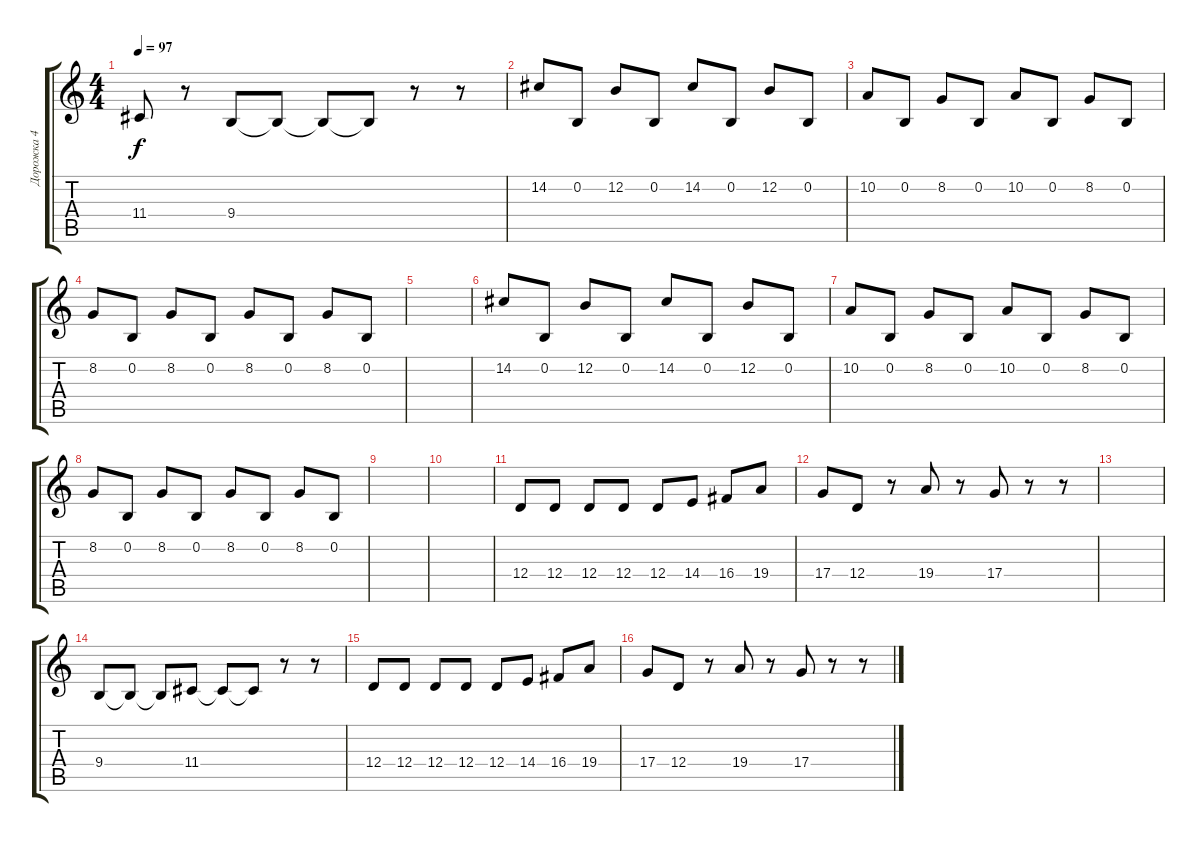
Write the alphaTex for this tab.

\track ("Дорожка 4" "Дорожка 4") {instrument lead1square}
\staff {score tabs}
\tuning (E4 B3 G3 D3 A2 E2) {hide}
\ts (4 4)
\tempo 97
\clef g2
\ks c
11.4.8{dy f} r.8 9.4.8 9.4{t}.8 9.4{t}.8 9.4{t}.8 r.8 r.8 |
14.2.8 0.2.8 12.2.8 0.2.8 14.2.8 0.2.8 12.2.8 0.2.8 |
10.2.8 0.2.8 8.2.8 0.2.8 10.2.8 0.2.8 8.2.8 0.2.8 |
8.2.8{volume 6} 0.2.8 8.2.8 0.2.8 8.2.8 0.2.8 8.2.8 0.2.8 |
|
14.2.8{volume 16} 0.2.8 12.2.8 0.2.8 14.2.8 0.2.8 12.2.8 0.2.8 |
10.2.8 0.2.8 8.2.8 0.2.8 10.2.8 0.2.8 8.2.8 0.2.8 |
8.2.8{volume 6} 0.2.8 8.2.8 0.2.8 8.2.8 0.2.8 8.2.8 0.2.8 |
|
|
12.4.8{volume 16} 12.4.8 12.4.8 12.4.8 12.4.8 14.4.8 16.4.8 19.4.8 |
17.4.8 12.4.8 r.8 19.4.8 r.8 17.4.8 r.8 r.8 |
|
9.4.8 9.4{t}.8 9.4{t}.8 11.4.8 11.4{t}.8 11.4{t}.8 r.8 r.8 |
12.4.8 12.4.8 12.4.8 12.4.8 12.4.8 14.4.8 16.4.8 19.4.8 |
17.4.8 12.4.8 r.8 19.4.8 r.8 17.4.8 r.8 r.8
